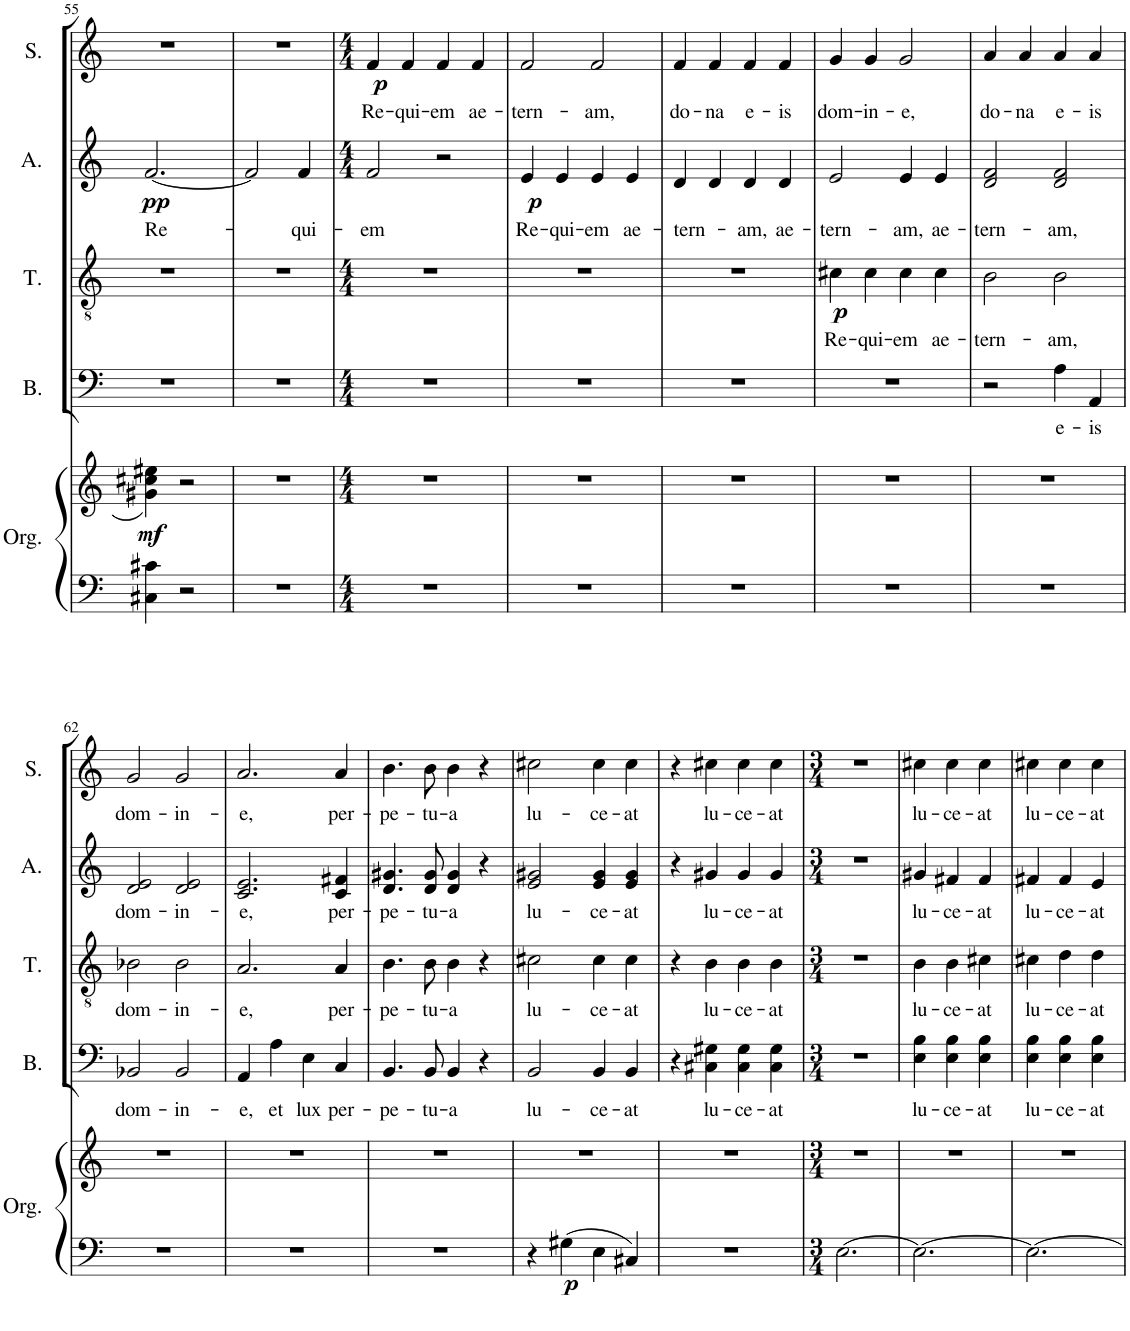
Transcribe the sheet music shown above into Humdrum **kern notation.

**kern	**kern	**dynam	**kern	**text	**kern	**text	**dynam	**kern	**text	**dynam	**kern	**text	**dynam
*part5	*part5	*part5	*part4	*part4	*part3	*part3	*part3	*part2	*part2	*part2	*part1	*part1	*part1
*staff6	*staff5	*staff5/6	*staff4	*staff4	*staff3	*staff3	*staff3	*staff2	*staff2	*staff2	*staff1	*staff1	*staff1
*I"Organ	*	*	*I"Bass	*	*I"Tenor	*	*	*I"Alto	*	*	*I"Soprano	*	*
*I'Org.	*	*	*I'B.	*	*I'T.	*	*	*I'A.	*	*	*I'S.	*	*
!!LO:PB:g=z
*clefF4	*clefG2	*	*clefF4	*	*clefGv2	*	*	*clefG2	*	*	*clefG2	*	*
*	*	*	*	*	*Trd7c12	*	*	*	*	*	*	*	*
*k[]	*k[]	*	*k[]	*	*k[]	*	*	*k[]	*	*	*k[]	*	*
*M3/4	*M3/4	*	*M3/4	*	*M3/4	*	*	*M3/4	*	*	*M3/4	*	*
=55	=55	=55	=55	=55	=55	=55	=55	=55	=55	=55	=55	=55	=55
!	!	!LO:DY:b	!	!	!	!	!	!	!LO:LY:b	!LO:DY:b	!	!	!
4C#X\ 4c#X\	4g#X\ 4cc#X\ 4ee#X\	mf	2.r	.	2.r	.	.	[2.f/	Re-	pp	2.r	.	.
2r	2r	.	.	.	.	.	.	.	.	.	.	.	.
=56	=56	=56	=56	=56	=56	=56	=56	=56	=56	=56	=56	=56	=56
2.r	2.r	.	2.r	.	2.r	.	.	2f/]	.	.	2.r	.	.
!	!	!	!	!	!	!	!	!	!LO:LY:b	!	!	!	!
.	.	.	.	.	.	.	.	4f/	-qui-	.	.	.	.
=57	=57	=57	=57	=57	=57	=57	=57	=57	=57	=57	=57	=57	=57
*M4/4	*M4/4	*	*M4/4	*	*M4/4	*	*	*M4/4	*	*	*M4/4	*	*
!	!	!	!	!	!	!	!	!	!LO:LY:b	!	!	!LO:LY:b	!LO:DY:b
1r	1r	.	1r	.	1r	.	.	2f/	-em	.	4f/	Re-	p
!	!	!	!	!	!	!	!	!	!	!	!	!LO:LY:b	!
.	.	.	.	.	.	.	.	.	.	.	4f/	-qui-	.
!	!	!	!	!	!	!	!	!	!	!	!	!LO:LY:b	!
.	.	.	.	.	.	.	.	2r	.	.	4f/	-em	.
!	!	!	!	!	!	!	!	!	!	!	!	!LO:LY:b	!
.	.	.	.	.	.	.	.	.	.	.	4f/	ae-	.
=58	=58	=58	=58	=58	=58	=58	=58	=58	=58	=58	=58	=58	=58
!	!	!	!	!	!	!	!	!	!LO:LY:b	!LO:DY:b	!	!LO:LY:b	!
1r	1r	.	1r	.	1r	.	.	4e/	Re-	p	2f/	-tern-	.
!	!	!	!	!	!	!	!	!	!LO:LY:b	!	!	!	!
.	.	.	.	.	.	.	.	4e/	-qui-	.	.	.	.
!	!	!	!	!	!	!	!	!	!LO:LY:b	!	!	!LO:LY:b	!
.	.	.	.	.	.	.	.	4e/	-em	.	2f/	-am,	.
!	!	!	!	!	!	!	!	!	!LO:LY:b	!	!	!	!
.	.	.	.	.	.	.	.	4e/	ae-	.	.	.	.
=59	=59	=59	=59	=59	=59	=59	=59	=59	=59	=59	=59	=59	=59
!	!	!	!	!	!	!	!	!	!LO:LY:b	!	!	!LO:LY:b	!
1r	1r	.	1r	.	1r	.	.	4d/	-tern-	.	4f/	do-	.
!	!	!	!	!	!	!	!	!	!	!	!	!LO:LY:b	!
.	.	.	.	.	.	.	.	4d/	.	.	4f/	-na	.
!	!	!	!	!	!	!	!	!	!LO:LY:b	!	!	!LO:LY:b	!
.	.	.	.	.	.	.	.	4d/	-am,	.	4f/	e-	.
!	!	!	!	!	!	!	!	!	!LO:LY:b	!	!	!LO:LY:b	!
.	.	.	.	.	.	.	.	4d/	ae-	.	4f/	-is	.
=60	=60	=60	=60	=60	=60	=60	=60	=60	=60	=60	=60	=60	=60
!	!	!	!	!	!	!LO:LY:b	!LO:DY:b	!	!LO:LY:b	!	!	!LO:LY:b	!
1r	1r	.	1r	.	4c#X\	Re-	p	2e/	-tern-	.	4g/	dom-	.
!	!	!	!	!	!	!LO:LY:b	!	!	!	!	!	!LO:LY:b	!
.	.	.	.	.	4c#\	-qui-	.	.	.	.	4g/	-in-	.
!	!	!	!	!	!	!LO:LY:b	!	!	!LO:LY:b	!	!	!LO:LY:b	!
.	.	.	.	.	4c#\	-em	.	4e/	-am,	.	2g/	-e,	.
!	!	!	!	!	!	!LO:LY:b	!	!	!LO:LY:b	!	!	!	!
.	.	.	.	.	4c#\	ae-	.	4e/	ae-	.	.	.	.
=61	=61	=61	=61	=61	=61	=61	=61	=61	=61	=61	=61	=61	=61
!	!	!	!	!	!	!LO:LY:b	!	!	!LO:LY:b	!	!	!LO:LY:b	!
1r	1r	.	2r	.	2B\	-tern-	.	2d/ 2f/	-tern-	.	4a/	do-	.
!	!	!	!	!	!	!	!	!	!	!	!	!LO:LY:b	!
.	.	.	.	.	.	.	.	.	.	.	4a/	-na	.
!	!	!	!	!LO:LY:b	!	!LO:LY:b	!	!	!LO:LY:b	!	!	!LO:LY:b	!
.	.	.	4A\	e-	2B\	-am,	.	2d/ 2f/	-am,	.	4a/	e-	.
!	!	!	!	!LO:LY:b	!	!	!	!	!	!	!	!LO:LY:b	!
.	.	.	4AA/	-is	.	.	.	.	.	.	4a/	-is	.
!!LO:LB:g=z
=62	=62	=62	=62	=62	=62	=62	=62	=62	=62	=62	=62	=62	=62
!	!	!	!	!LO:LY:b	!	!LO:LY:b	!	!	!LO:LY:b	!	!	!LO:LY:b	!
1r	1r	.	2BB-X/	dom-	2B-X\	dom-	.	2d/ 2e/	dom-	.	2g/	dom-	.
!	!	!	!	!LO:LY:b	!	!LO:LY:b	!	!	!LO:LY:b	!	!	!LO:LY:b	!
.	.	.	2BB-/	-in-	2B-\	-in-	.	2d/ 2e/	-in-	.	2g/	-in-	.
=63	=63	=63	=63	=63	=63	=63	=63	=63	=63	=63	=63	=63	=63
!	!	!	!	!LO:LY:b	!	!LO:LY:b	!	!	!LO:LY:b	!	!	!LO:LY:b	!
1r	1r	.	4AA/	-e,	2.A/	-e,	.	2.c/ 2.e/	-e,	.	2.a/	-e,	.
!	!	!	!	!LO:LY:b	!	!	!	!	!	!	!	!	!
.	.	.	4A\	et	.	.	.	.	.	.	.	.	.
!	!	!	!	!LO:LY:b	!	!	!	!	!	!	!	!	!
.	.	.	4E\	lux	.	.	.	.	.	.	.	.	.
!	!	!	!	!LO:LY:b	!	!LO:LY:b	!	!	!LO:LY:b	!	!	!LO:LY:b	!
.	.	.	4C/	per-	4A/	per-	.	4c/ 4f#X/	per-	.	4a/	per-	.
=64	=64	=64	=64	=64	=64	=64	=64	=64	=64	=64	=64	=64	=64
!	!	!	!	!LO:LY:b	!	!LO:LY:b	!	!	!LO:LY:b	!	!	!LO:LY:b	!
1r	1r	.	4.BB/	-pe-	4.B\	-pe-	.	4.d/ 4.g#X/	-pe-	.	4.b\	-pe-	.
!	!	!	!	!LO:LY:b	!	!LO:LY:b	!	!	!LO:LY:b	!	!	!LO:LY:b	!
.	.	.	8BB/	-tu-	8B\	-tu-	.	8d/ 8g#/	-tu-	.	8b\	-tu-	.
!	!	!	!	!LO:LY:b	!	!LO:LY:b	!	!	!LO:LY:b	!	!	!LO:LY:b	!
.	.	.	4BB/	-a	4B\	-a	.	4d/ 4g#/	-a	.	4b\	-a	.
.	.	.	4r	.	4r	.	.	4r	.	.	4r	.	.
=65	=65	=65	=65	=65	=65	=65	=65	=65	=65	=65	=65	=65	=65
!	!	!	!	!LO:LY:b	!	!LO:LY:b	!	!	!LO:LY:b	!	!	!LO:LY:b	!
4r	1r	.	2BB/	-lu-	2c#X\	lu-	.	2e/ 2g#X/	lu-	.	2cc#X\	lu-	.
!	!	!LO:DY:b=2	!	!	!	!	!	!	!	!	!	!	!
4G#X\	.	p	.	.	.	.	.	.	.	.	.	.	.
!	!	!	!	!LO:LY:b	!	!LO:LY:b	!	!	!LO:LY:b	!	!	!LO:LY:b	!
4E\	.	.	4BB/	-ce-	4c#\	-ce-	.	4e/ 4g#/	-ce-	.	4cc#\	-ce-	.
!	!	!	!	!LO:LY:b	!	!LO:LY:b	!	!	!LO:LY:b	!	!	!LO:LY:b	!
4C#X/	.	.	4BB/	-at	4c#\	-at	.	4e/ 4g#/	-at	.	4cc#\	-at	.
=66	=66	=66	=66	=66	=66	=66	=66	=66	=66	=66	=66	=66	=66
1r	1r	.	4r	.	4r	.	.	4r	.	.	4r	.	.
!	!	!	!	!LO:LY:b	!	!LO:LY:b	!	!	!LO:LY:b	!	!	!LO:LY:b	!
.	.	.	4C#X\ 4G#X\	lu-	4B\	lu-	.	4g#X/	lu-	.	4cc#X\	lu-	.
!	!	!	!	!LO:LY:b	!	!LO:LY:b	!	!	!LO:LY:b	!	!	!LO:LY:b	!
.	.	.	4C#\ 4G#\	-ce-	4B\	-ce-	.	4g#/	-ce-	.	4cc#\	-ce-	.
!	!	!	!	!LO:LY:b	!	!LO:LY:b	!	!	!LO:LY:b	!	!	!LO:LY:b	!
.	.	.	4C#\ 4G#\	-at	4B\	-at	.	4g#/	-at	.	4cc#\	-at	.
=67	=67	=67	=67	=67	=67	=67	=67	=67	=67	=67	=67	=67	=67
*M3/4	*M3/4	*	*M3/4	*	*M3/4	*	*	*M3/4	*	*	*M3/4	*	*
[2.E\	2.r	.	2.r	.	2.r	.	.	2.r	.	.	2.r	.	.
=68	=68	=68	=68	=68	=68	=68	=68	=68	=68	=68	=68	=68	=68
!	!	!	!	!LO:LY:b	!	!LO:LY:b	!	!	!LO:LY:b	!	!	!LO:LY:b	!
2.E\_	2.r	.	4E\ 4B\	lu-	4B\	lu-	.	4g#X/	lu-	.	4cc#X\	lu-	.
!	!	!	!	!LO:LY:b	!	!LO:LY:b	!	!	!LO:LY:b	!	!	!LO:LY:b	!
.	.	.	4E\ 4B\	-ce-	4B\	-ce-	.	4f#X/	-ce-	.	4cc#\	-ce-	.
!	!	!	!	!LO:LY:b	!	!LO:LY:b	!	!	!LO:LY:b	!	!	!LO:LY:b	!
.	.	.	4E\ 4B\	-at	4c#X\	-at	.	4f#/	-at	.	4cc#\	-at	.
=69	=69	=69	=69	=69	=69	=69	=69	=69	=69	=69	=69	=69	=69
!	!	!	!	!LO:LY:b	!	!LO:LY:b	!	!	!LO:LY:b	!	!	!LO:LY:b	!
2.E\_	2.r	.	4E\ 4B\	lu-	4c#X\	lu-	.	4f#X/	lu-	.	4cc#X\	lu-	.
!	!	!	!	!LO:LY:b	!	!LO:LY:b	!	!	!LO:LY:b	!	!	!LO:LY:b	!
.	.	.	4E\ 4B\	-ce-	4d\	-ce-	.	4f#/	-ce-	.	4cc#\	-ce-	.
!	!	!	!	!LO:LY:b	!	!LO:LY:b	!	!	!LO:LY:b	!	!	!LO:LY:b	!
.	.	.	4E\ 4B\	-at	4d\	-at	.	4e/	-at	.	4cc#\	-at	.
=	=	=	=	=	=	=	=	=	=	=	=	=	=
*-	*-	*-	*-	*-	*-	*-	*-	*-	*-	*-	*-	*-	*-
